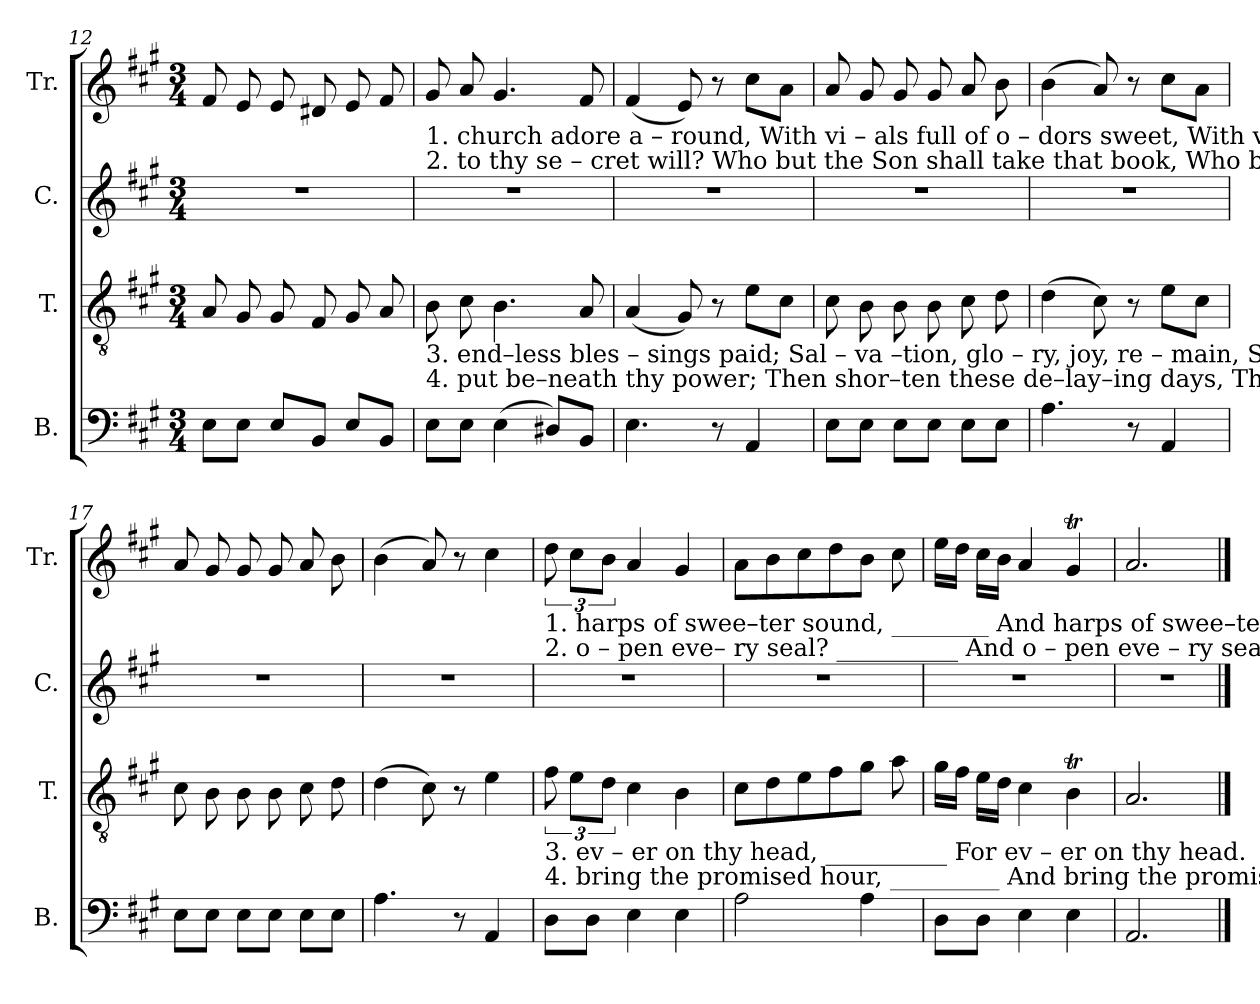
**kern	**kern	**kern	**kern
*part4	*part3	*part2	*part1
*staff4	*staff3	*staff2	*staff1
*I"B.	*I"T.	*I"C.	*I"Tr.
*I'B.	*I'T.	*I'C.	*I'Tr.
*clefF4	*clefGv2	*clefG2	*clefG2
*k[f#c#g#]	*k[f#c#g#]	*k[f#c#g#]	*k[f#c#g#]
*M3/4	*M3/4	*M3/4	*M3/4
=12	=12	=12	=12
8E\L	8A/	2.r	8f#/
8E\J	8G#/	.	8e/
8E/L	8G#/	.	8e/
8BB/J	8F#/	.	8d#X/
8E/L	8G#/	.	8e/
8BB/J	8A/	.	8f#/
!!LO:LB:g=z
=13	=13	=13	=13
!	!	!	!LO:TX:b:t=1.   church adore      a   –  round,       With   vi  – als  full   of   o – dors  sweet,        With     vi–als   full  of    o– dors   sweet,      And
!	!	!	!LO:TX:b:t=2.    to   thy    se      –    cret     will?      Who    but  the  Son  shall  take  that  book,   Who but  the  Son  shall  take  that  book,  And
!	!LO:TX:b:t=3. end–less bles  – sings  paid;         Sal  –  va –tion, glo – ry,  joy, re  – main,          Sal  –  va –tion, glo–ry,   joy,  re  – main       For	!	!
!	!LO:TX:b:t=4. put  be–neath     thy    power;      Then  shor–ten these de–lay–ing days,         Then shor–ten  these  de–lay–ing days,   And	!	!
8E\L	8B\	2.r	8g#/
8E\J	8c#\	.	8a/
(4E\	4.B\	.	4.g#/
8D#X/L)	.	.	.
8BB/J	8A/	.	8f#/
=14	=14	=14	=14
4.E\	(4A/	2.r	(4f#/
.	8G#/)	.	8e/)
8r	8r	.	8r
4AA/	8e\L	.	8cc#\L
.	8c#\J	.	8a\J
=15	=15	=15	=15
8E\L	8c#\	2.r	8a/
8E\J	8B\	.	8g#/
8E\L	8B\	.	8g#/
8E\J	8B\	.	8g#/
8E\L	8c#\	.	8a/
8E\J	8d\	.	8b\
=16	=16	=16	=16
4.A\	(4d\	2.r	(4b\
.	8c#\)	.	8a/)
8r	8r	.	8r
4AA/	8e\L	.	8cc#\L
.	8c#\J	.	8a\J
=17	=17	=17	=17
8E\L	8c#\	2.r	8a/
8E\J	8B\	.	8g#/
8E\L	8B\	.	8g#/
8E\J	8B\	.	8g#/
8E\L	8c#\	.	8a/
8E\J	8d\	.	8b\
=18	=18	=18	=18
4.A\	(4d\	2.r	(4b\
.	8c#\)	.	8a/)
8r	8r	.	8r
4AA/	4e\	.	4cc#\
!!LO:LB:g=z
=19	=19	=19	=19
!	!	!	!LO:TX:b:t=1. harps  of  swee–ter  sound, ________  And   harps  of    swee–ter     sound.
!	!	!	!LO:TX:b:t=2. o – pen     eve– ry      seal? __________  And   o    –   pen   eve  – ry       seal?
!	!LO:TX:b:t=3. ev – er     on    thy      head, __________   For     ev  –  er     on     thy      head.	!	!
!	!LO:TX:b:t=4. bring  the  promised hour, _________   And  bring  the  promised   hour.	!	!
8D\L	12f#\	2.r	12dd\
.	12e\L	.	12cc#\L
8D\J	.	.	.
.	12d\J	.	12b\J
4E\	4c#\	.	4a/
4E\	4B\	.	4g#/
=20	=20	=20	=20
2A\	8c#\L	2.r	8a\L
.	8d\	.	8b\
.	8e\	.	8cc#\
.	8f#\	.	8dd\
4A\	8g#\J	.	8b\J
.	8a\	.	8cc#\
=21	=21	=21	=21
8D\L	16g#\LL	2.r	16ee\LL
.	16f#\JJ	.	16dd\JJ
8D\J	16e\LL	.	16cc#\LL
.	16d\JJ	.	16b\JJ
4E\	4c#\	.	4a/
4E\	4BT\	.	4g#t/
=22	=22	=22	=22
2.AA/	2.A/	2.r	2.a/
==	==	==	==
*-	*-	*-	*-
